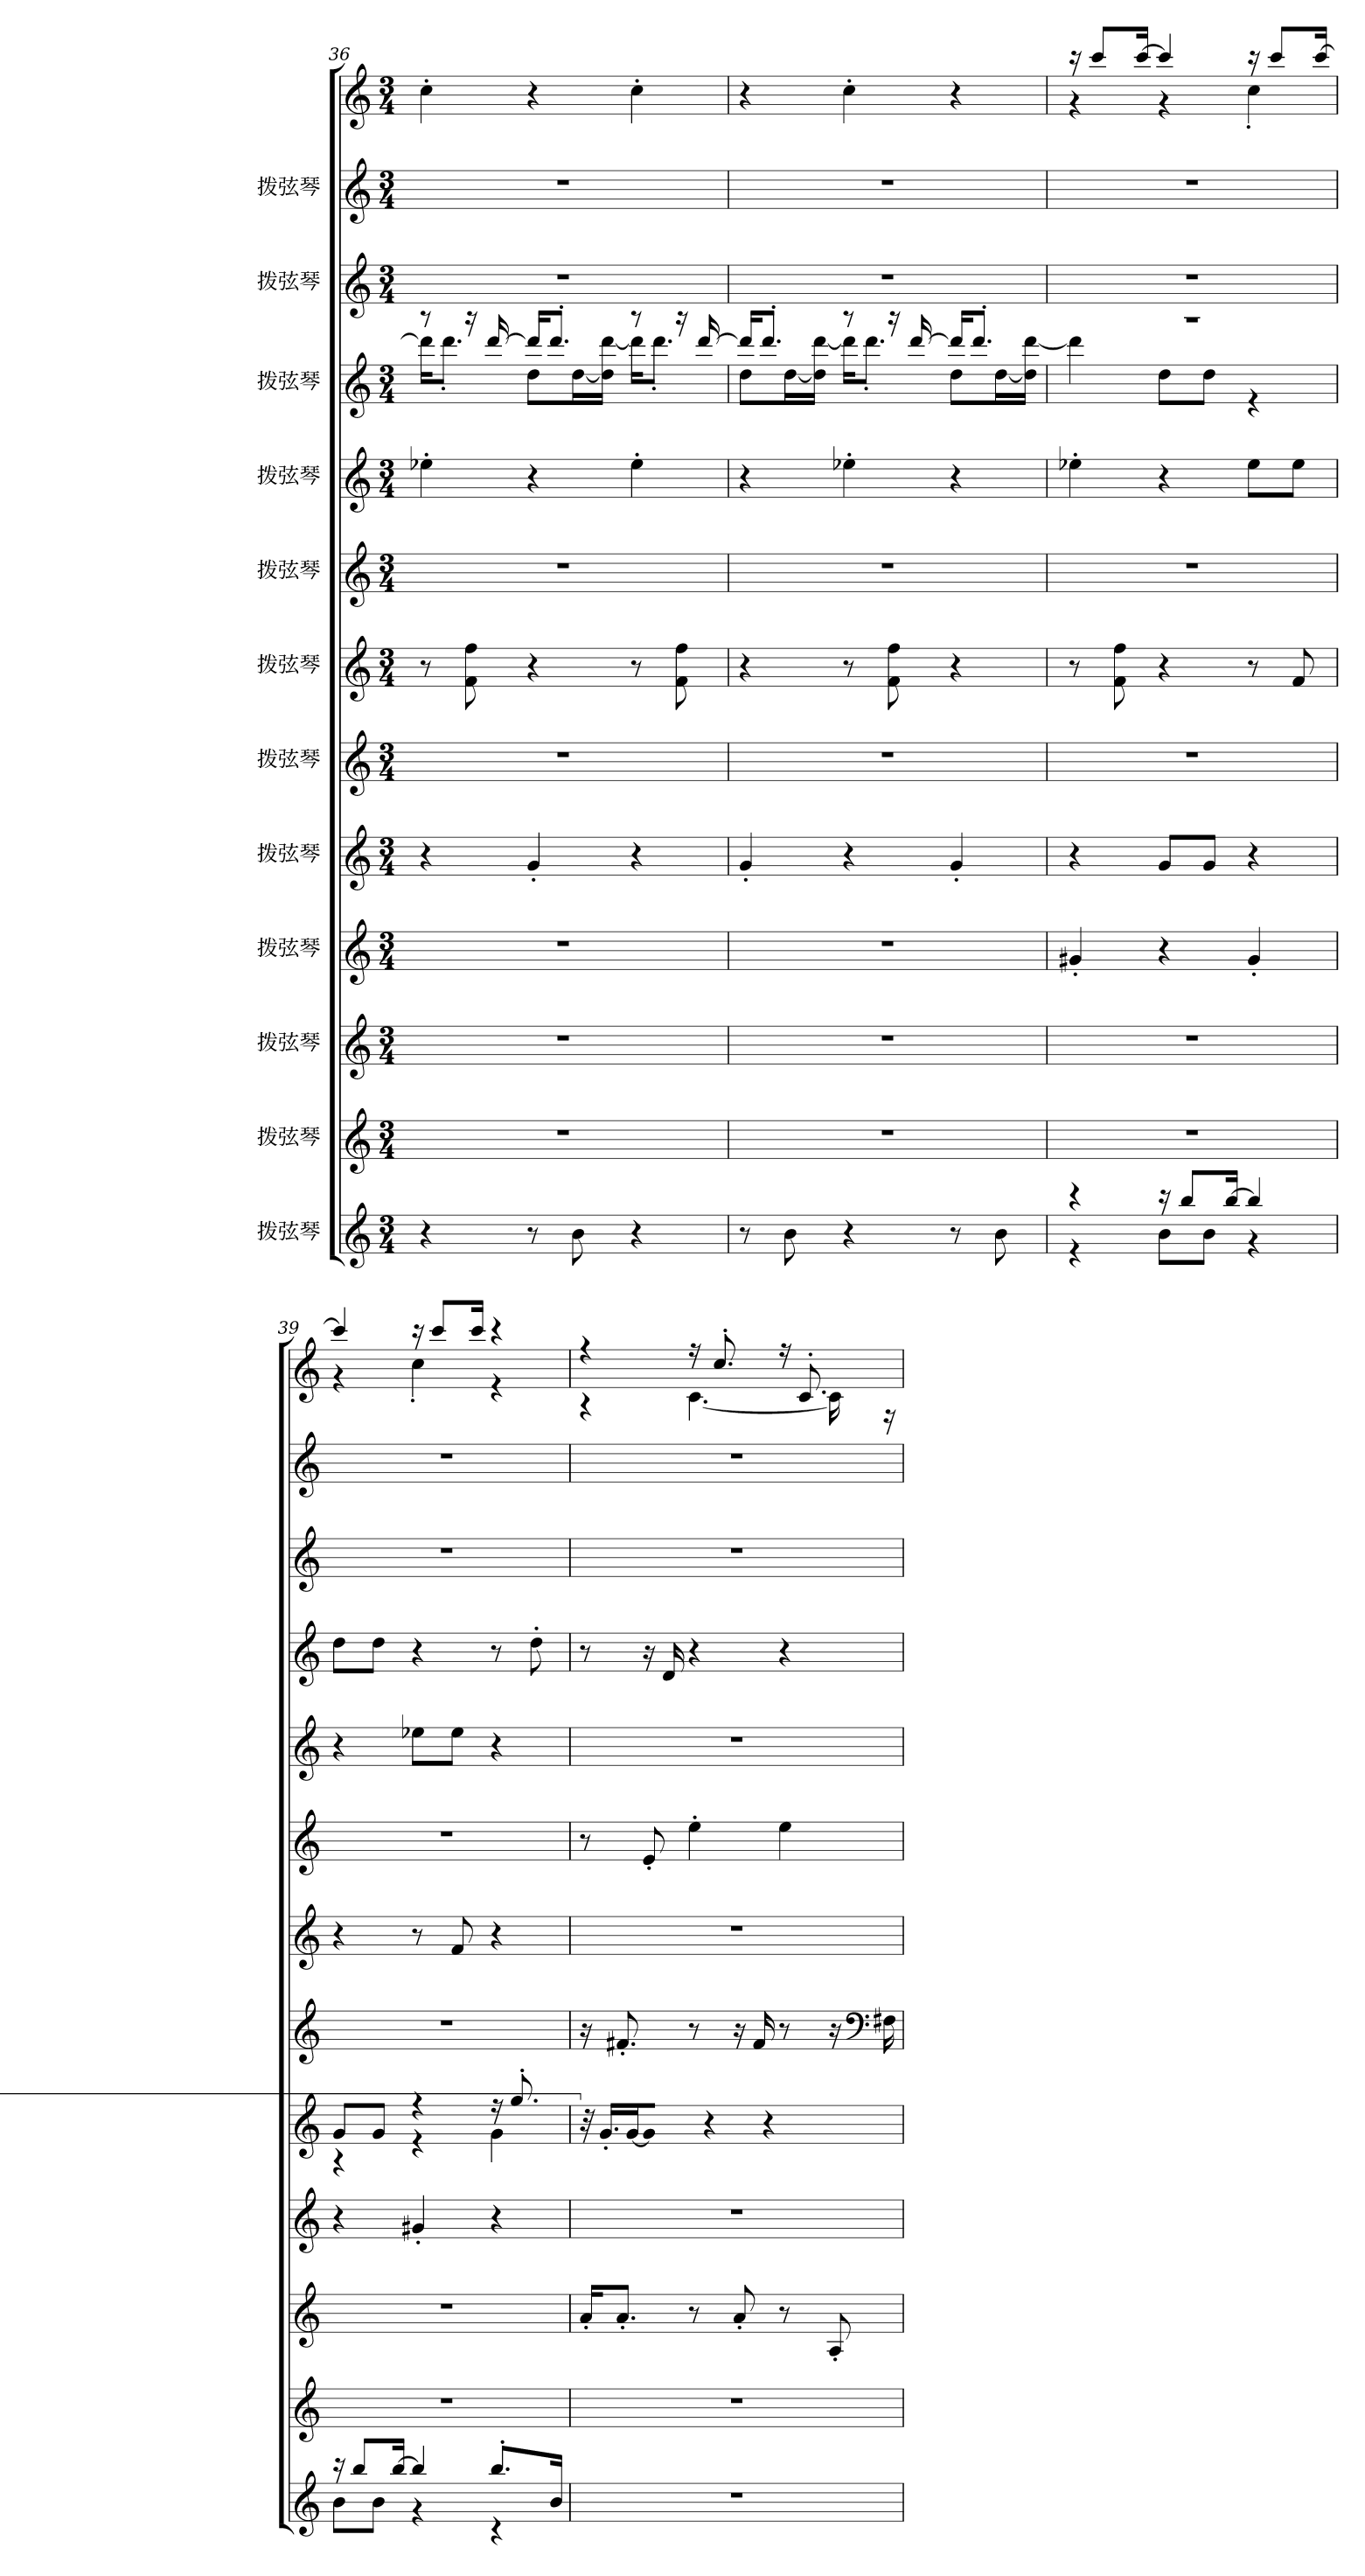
**kern	**kern	**kern	**kern	**kern	**kern	**kern	**kern	**kern	**kern	**kern	**kern	**kern
*part12	*part11	*part10	*part9	*part8	*part7	*part6	*part5	*part4	*part3	*part2	*part1	*part1
*staff13	*staff12	*staff11	*staff10	*staff9	*staff8	*staff7	*staff6	*staff5	*staff4	*staff3	*staff2	*staff1
*I"拨弦琴	*I"拨弦琴	*I"拨弦琴	*I"拨弦琴	*I"拨弦琴	*I"拨弦琴	*I"拨弦琴	*I"拨弦琴	*I"拨弦琴	*I"拨弦琴	*I"拨弦琴	*I"拨弦琴	*
*clefG2	*clefG2	*clefG2	*clefG2	*clefG2	*clefG2	*clefG2	*clefG2	*clefG2	*clefG2	*clefG2	*clefG2	*clefG2
*k[]	*k[]	*k[]	*k[]	*k[]	*k[]	*k[]	*k[]	*k[]	*k[]	*k[]	*k[]	*k[]
*M3/4	*M3/4	*M3/4	*M3/4	*M3/4	*M3/4	*M3/4	*M3/4	*M3/4	*M3/4	*M3/4	*M3/4	*M3/4
=36	=36	=36	=36	=36	=36	=36	=36	=36	=36	=36	=36	=36
*	*	*	*	*	*	*	*	*	*^	*	*	*
4r	2.r	2.r	2.r	4r	2.r	8r	2.r	4ee-X'\	8r	16ddd\KL]	2.r	2.r	4cc'\
.	.	.	.	.	.	.	.	.	.	8.ddd'\J	.	.	.
.	.	.	.	.	.	8f\ 8ff\	.	.	16r	.	.	.	.
.	.	.	.	.	.	.	.	.	[16ddd/	.	.	.	.
8r	.	.	.	4g'/	.	4r	.	4r	16ddd/KL]	8dd\L	.	.	4r
.	.	.	.	.	.	.	.	.	8.ddd'/J	.	.	.	.
8b\	.	.	.	.	.	.	.	.	.	[16dd\L	.	.	.
.	.	.	.	.	.	.	.	.	.	16dd\] [16ddd\JJ	.	.	.
4r	.	.	.	4r	.	8r	.	4ee-'\	8r	16ddd\KL]	.	.	4cc'\
.	.	.	.	.	.	.	.	.	.	8.ddd'\J	.	.	.
.	.	.	.	.	.	8f\ 8ff\	.	.	16r	.	.	.	.
.	.	.	.	.	.	.	.	.	[16ddd/	.	.	.	.
!!LO:PB:g=z
=37	=37	=37	=37	=37	=37	=37	=37	=37	=37	=37	=37	=37	=37
8r	2.r	2.r	2.r	4g'/	2.r	4r	2.r	4r	16ddd/KL]	8dd\L	2.r	2.r	4r
.	.	.	.	.	.	.	.	.	8.ddd'/J	.	.	.	.
8b\	.	.	.	.	.	.	.	.	.	[16dd\L	.	.	.
.	.	.	.	.	.	.	.	.	.	16dd\] [16ddd\JJ	.	.	.
4r	.	.	.	4r	.	8r	.	4ee-X'\	8r	16ddd\KL]	.	.	4cc'\
.	.	.	.	.	.	.	.	.	.	8.ddd'\J	.	.	.
.	.	.	.	.	.	8f\ 8ff\	.	.	16r	.	.	.	.
.	.	.	.	.	.	.	.	.	[16ddd/	.	.	.	.
8r	.	.	.	4g'/	.	4r	.	4r	16ddd/KL]	8dd\L	.	.	4r
.	.	.	.	.	.	.	.	.	8.ddd'/J	.	.	.	.
8b\	.	.	.	.	.	.	.	.	.	[16dd\L	.	.	.
.	.	.	.	.	.	.	.	.	.	16dd\] [16ddd\JJ	.	.	.
=38	=38	=38	=38	=38	=38	=38	=38	=38	=38	=38	=38	=38	=38
*^	*	*	*	*	*	*	*	*	*	*	*	*	*^
4r	4r	2.r	2.r	4g#X'/	4r	2.r	8r	2.r	4ee-X'\	2.r	4ddd\]	2.r	2.r	16r	4r
.	.	.	.	.	.	.	.	.	.	.	.	.	.	8ccc/L	.
.	.	.	.	.	.	.	8f\ 8ff\	.	.	.	.	.	.	.	.
.	.	.	.	.	.	.	.	.	.	.	.	.	.	[16ccc/Jk	.
16r	8b\L	.	.	4r	8g/L	.	4r	.	4r	.	8dd\L	.	.	4ccc/]	4r
8bb/L	.	.	.	.	.	.	.	.	.	.	.	.	.	.	.
.	8b\J	.	.	.	8g/J	.	.	.	.	.	8dd\J	.	.	.	.
[16bb/Jk	.	.	.	.	.	.	.	.	.	.	.	.	.	.	.
4bb/]	4r	.	.	4g#'/	4r	.	8r	.	8ee-\L	.	4r	.	.	16r	4cc'\
.	.	.	.	.	.	.	.	.	.	.	.	.	.	8ccc/L	.
.	.	.	.	.	.	.	8f/	.	8ee-\J	.	.	.	.	.	.
.	.	.	.	.	.	.	.	.	.	.	.	.	.	[16ccc/Jk	.
*	*	*	*	*	*	*	*	*	*	*v	*v	*	*	*	*
=39	=39	=39	=39	=39	=39	=39	=39	=39	=39	=39	=39	=39	=39	=39
*	*	*	*	*	*^	*	*	*	*	*	*	*	*	*
16r	8b\L	2.r	2.r	4r	8g/L	4r	2.r	4r	2.r	4r	8dd\L	2.r	2.r	4ccc/]	4r
8bb/L	.	.	.	.	.	.	.	.	.	.	.	.	.	.	.
.	8b\J	.	.	.	8g/J	.	.	.	.	.	8dd\J	.	.	.	.
[16bb/Jk	.	.	.	.	.	.	.	.	.	.	.	.	.	.	.
4bb/]	4r	.	.	4g#X'/	4r	4r	.	8r	.	8ee-X\L	4r	.	.	16r	4cc'\
.	.	.	.	.	.	.	.	.	.	.	.	.	.	8ccc/L	.
.	.	.	.	.	.	.	.	8f/	.	8ee-\J	.	.	.	.	.
.	.	.	.	.	.	.	.	.	.	.	.	.	.	16ccc/Jk	.
8.bb'/L	4r	.	.	4r	16r	4g\	.	4r	.	4r	8r	.	.	4r	4r
.	.	.	.	.	8.gg'/	.	.	.	.	.	.	.	.	.	.
.	.	.	.	.	.	.	.	.	.	.	8dd'\	.	.	.	.
16b/Jk	.	.	.	.	.	.	.	.	.	.	.	.	.	.	.
*v	*v	*	*	*	*v	*v	*	*	*	*	*	*	*	*	*
!!LO:PB:g=z	!!
=40	=40	=40	=40	=40	=40	=40	=40	=40	=40	=40	=40	=40	=40
2.r	2.r	16a'/KL	2.r	48r	16r	2.r	8r	2.r	8r	2.r	2.r	4r	4r
.	.	.	.	24.g'/LL	.	.	.	.	.	.	.	.	.
.	.	8.a'/J	.	.	8.f#X'/	.	.	.	.	.	.	.	.
.	.	.	.	[24g/J	.	.	.	.	.	.	.	.	.
.	.	.	.	8g/J]	.	.	8e'/	.	16r	.	.	.	.
.	.	.	.	.	.	.	.	.	16d/	.	.	.	.
.	.	8r	.	4r	8r	.	4ee'\	.	4r	.	.	16r	[4.c\
.	.	.	.	.	.	.	.	.	.	.	.	8.cc'/	.
.	.	8a'/	.	.	16r	.	.	.	.	.	.	.	.
.	.	.	.	.	16f#/	.	.	.	.	.	.	.	.
.	.	8r	.	4r	8r	.	4ee\	.	4r	.	.	16r	.
.	.	.	.	.	.	.	.	.	.	.	.	8.c'/	.
.	.	8A'/	.	.	16r	.	.	.	.	.	.	.	16c\]
*	*	*	*	*	*clefF4	*	*	*	*	*	*	*	*
.	.	.	.	.	16F#X\	.	.	.	.	.	.	.	16r
*	*	*	*	*	*	*	*	*	*	*	*	*v	*v
=	=	=	=	=	=	=	=	=	=	=	=	=
*-	*-	*-	*-	*-	*-	*-	*-	*-	*-	*-	*-	*-
